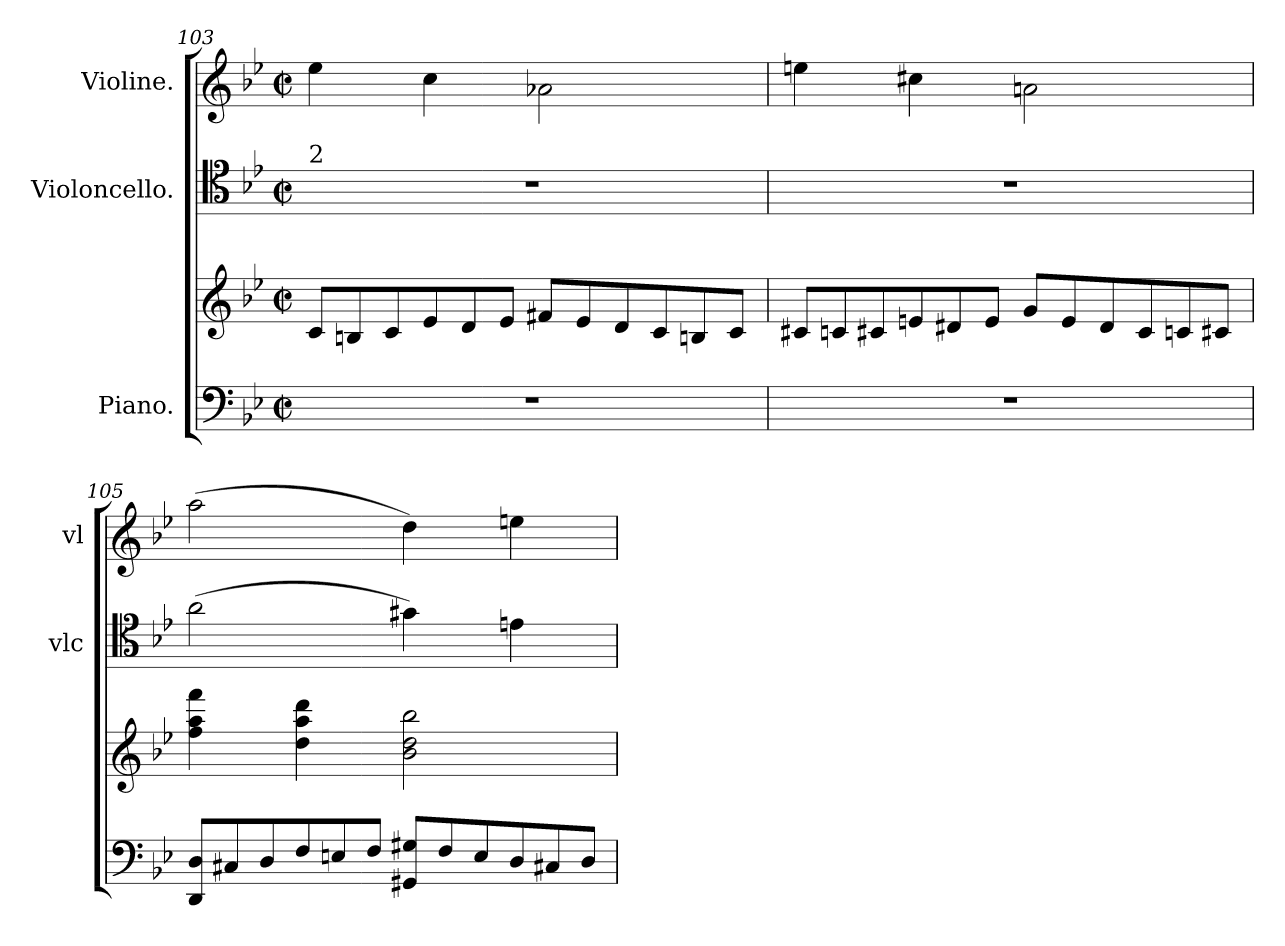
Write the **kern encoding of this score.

**kern	**kern	**kern	**kern
*part3	*part3	*part2	*part1
*staff4	*staff3	*staff2	*staff1
*I"Piano.	*	*I"Violoncello.	*I"Violine.
*	*	*I'vlc	*I'vl
*clefF4	*clefG2	*clefC4	*clefG2
*k[b-e-]	*k[b-e-]	*k[b-e-]	*k[b-e-]
*g:	*g:	*g:	*g:
*M2/2	*M2/2	*M2/2	*M2/2
*met(c|)	*met(c|)	*met(c|)	*met(c|)
*	*Xtuplet	*	*
=103	=103	=103	=103
!	!	!LO:TX:a:t=2	!
1r	12c/L	1r	4ee-\
.	12Bn/	.	.
.	12c/	.	.
.	12e-/	.	4cc\
.	12d/	.	.
.	12e-/J	.	.
.	12f#X/L	.	2a-X\
.	12e-/	.	.
.	12d/	.	.
.	12c/	.	.
.	12Bn/	.	.
.	12c/J	.	.
=104	=104	=104	=104
1r	12c#X/L	1r	4een\
.	12cn/	.	.
.	12c#X/	.	.
.	12en/	.	4cc#X\
.	12d#X/	.	.
.	12e/J	.	.
.	12g/L	.	2an\
.	12e/	.	.
.	12d#/	.	.
.	12c#/	.	.
.	12cn/	.	.
.	12c#X/J	.	.
=105	=105	=105	=105
*Xtuplet	*	*	*
12DD/ 12D/L	4ff\ 4aa\ 4fff\	(2a\	(2aa\
12C#X/	.	.	.
12D/	.	.	.
12F/	4dd\ 4aa\ 4ddd\	.	.
12En/	.	.	.
12F/J	.	.	.
12GG#X/ 12G#X/L	2b-\ 2dd\ 2bb-\	4g#X\)	4dd\)
12F/	.	.	.
12E/	.	.	.
12D/	.	4en\	4een\
12C#X/	.	.	.
12D/J	.	.	.
=	=	=	=
*-	*-	*-	*-
